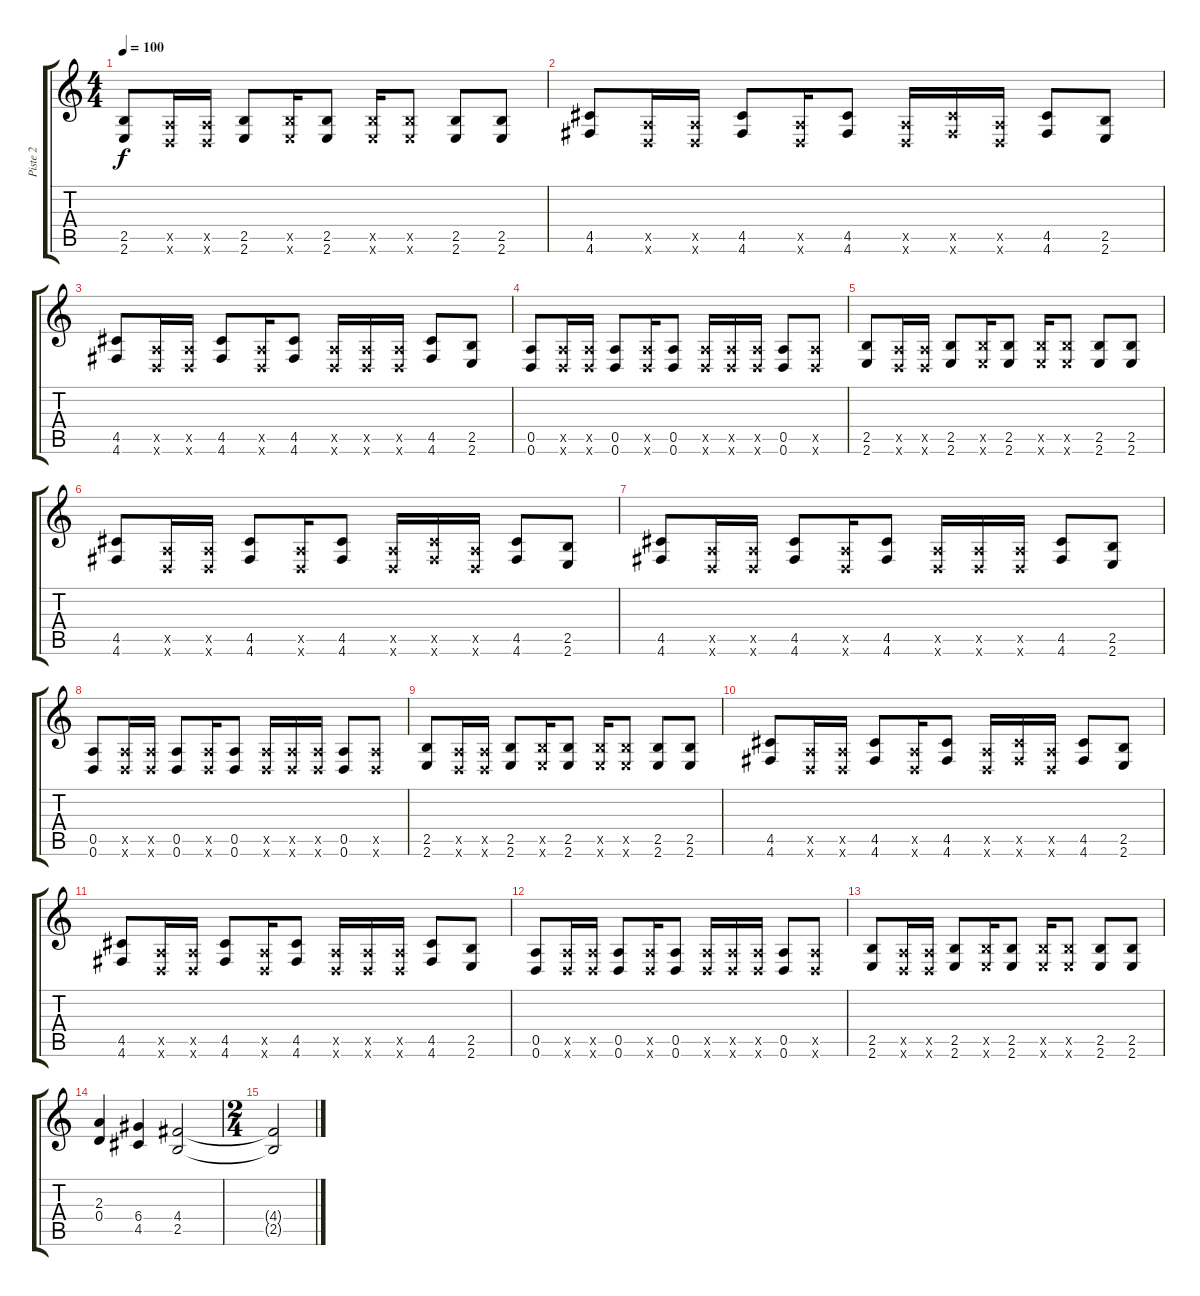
\track ("Piste 2" "Piste 2") {instrument overdrivenguitar}
\staff {score tabs}
\tuning (E4 B3 G3 D3 A2 D2) {hide}
\ts (4 4)
\tempo 100
\clef g2
\ks c
(2.5 2.6).8{dy f} (0.5{x} 0.6{x}).16 (0.5{x} 0.6{x}).16 (2.5 2.6).8 (2.5{x} 2.6{x}).16 (2.5 2.6).8 (2.5{x} 2.6{x}).16 (2.5{x} 2.6{x}).8 (2.5 2.6).8 (2.5 2.6).8 |
(4.5 4.6).8 (0.5{x} 0.6{x}).16 (0.5{x} 0.6{x}).16 (4.5 4.6).8 (0.5{x} 0.6{x}).16 (4.5 4.6).8 (0.5{x} 0.6{x}).16 (4.5{x} 4.6{x}).16 (0.5{x} 0.6{x}).16 (4.5 4.6).8 (2.5 2.6).8 |
(4.5 4.6).8 (0.5{x} 0.6{x}).16 (0.5{x} 0.6{x}).16 (4.5 4.6).8 (0.5{x} 0.6{x}).16 (4.5 4.6).8 (0.5{x} 0.6{x}).16 (0.5{x} 0.6{x}).16 (0.5{x} 0.6{x}).16 (4.5 4.6).8 (2.5 2.6).8 |
(0.5 0.6).8 (0.5{x} 0.6{x}).16 (0.5{x} 0.6{x}).16 (0.5 0.6).8 (0.5{x} 0.6{x}).16 (0.5 0.6).8 (0.5{x} 0.6{x}).16 (0.5{x} 0.6{x}).16 (0.5{x} 0.6{x}).16 (0.5 0.6).8 (0.5{x} 0.6{x}).8 |
(2.5 2.6).8 (0.5{x} 0.6{x}).16 (0.5{x} 0.6{x}).16 (2.5 2.6).8 (2.5{x} 2.6{x}).16 (2.5 2.6).8 (2.5{x} 2.6{x}).16 (2.5{x} 2.6{x}).8 (2.5 2.6).8 (2.5 2.6).8 |
(4.5 4.6).8 (0.5{x} 0.6{x}).16 (0.5{x} 0.6{x}).16 (4.5 4.6).8 (0.5{x} 0.6{x}).16 (4.5 4.6).8 (0.5{x} 0.6{x}).16 (4.5{x} 4.6{x}).16 (0.5{x} 0.6{x}).16 (4.5 4.6).8 (2.5 2.6).8 |
(4.5 4.6).8 (0.5{x} 0.6{x}).16 (0.5{x} 0.6{x}).16 (4.5 4.6).8 (0.5{x} 0.6{x}).16 (4.5 4.6).8 (0.5{x} 0.6{x}).16 (0.5{x} 0.6{x}).16 (0.5{x} 0.6{x}).16 (4.5 4.6).8 (2.5 2.6).8 |
(0.5 0.6).8 (0.5{x} 0.6{x}).16 (0.5{x} 0.6{x}).16 (0.5 0.6).8 (0.5{x} 0.6{x}).16 (0.5 0.6).8 (0.5{x} 0.6{x}).16 (0.5{x} 0.6{x}).16 (0.5{x} 0.6{x}).16 (0.5 0.6).8 (0.5{x} 0.6{x}).8 |
(2.5 2.6).8 (0.5{x} 0.6{x}).16 (0.5{x} 0.6{x}).16 (2.5 2.6).8 (2.5{x} 2.6{x}).16 (2.5 2.6).8 (2.5{x} 2.6{x}).16 (2.5{x} 2.6{x}).8 (2.5 2.6).8 (2.5 2.6).8 |
(4.5 4.6).8 (0.5{x} 0.6{x}).16 (0.5{x} 0.6{x}).16 (4.5 4.6).8 (0.5{x} 0.6{x}).16 (4.5 4.6).8 (0.5{x} 0.6{x}).16 (4.5{x} 4.6{x}).16 (0.5{x} 0.6{x}).16 (4.5 4.6).8 (2.5 2.6).8 |
(4.5 4.6).8 (0.5{x} 0.6{x}).16 (0.5{x} 0.6{x}).16 (4.5 4.6).8 (0.5{x} 0.6{x}).16 (4.5 4.6).8 (0.5{x} 0.6{x}).16 (0.5{x} 0.6{x}).16 (0.5{x} 0.6{x}).16 (4.5 4.6).8 (2.5 2.6).8 |
(0.5 0.6).8 (0.5{x} 0.6{x}).16 (0.5{x} 0.6{x}).16 (0.5 0.6).8 (0.5{x} 0.6{x}).16 (0.5 0.6).8 (0.5{x} 0.6{x}).16 (0.5{x} 0.6{x}).16 (0.5{x} 0.6{x}).16 (0.5 0.6).8 (0.5{x} 0.6{x}).8 |
(2.5 2.6).8 (0.5{x} 0.6{x}).16 (0.5{x} 0.6{x}).16 (2.5 2.6).8 (2.5{x} 2.6{x}).16 (2.5 2.6).8 (2.5{x} 2.6{x}).16 (2.5{x} 2.6{x}).8 (2.5 2.6).8 (2.5 2.6).8 |
(2.3 0.4).4 (6.4 4.5).4 (4.4 2.5).2 |
\ts (2 4)
(4.4{t} 2.5{t}).2
